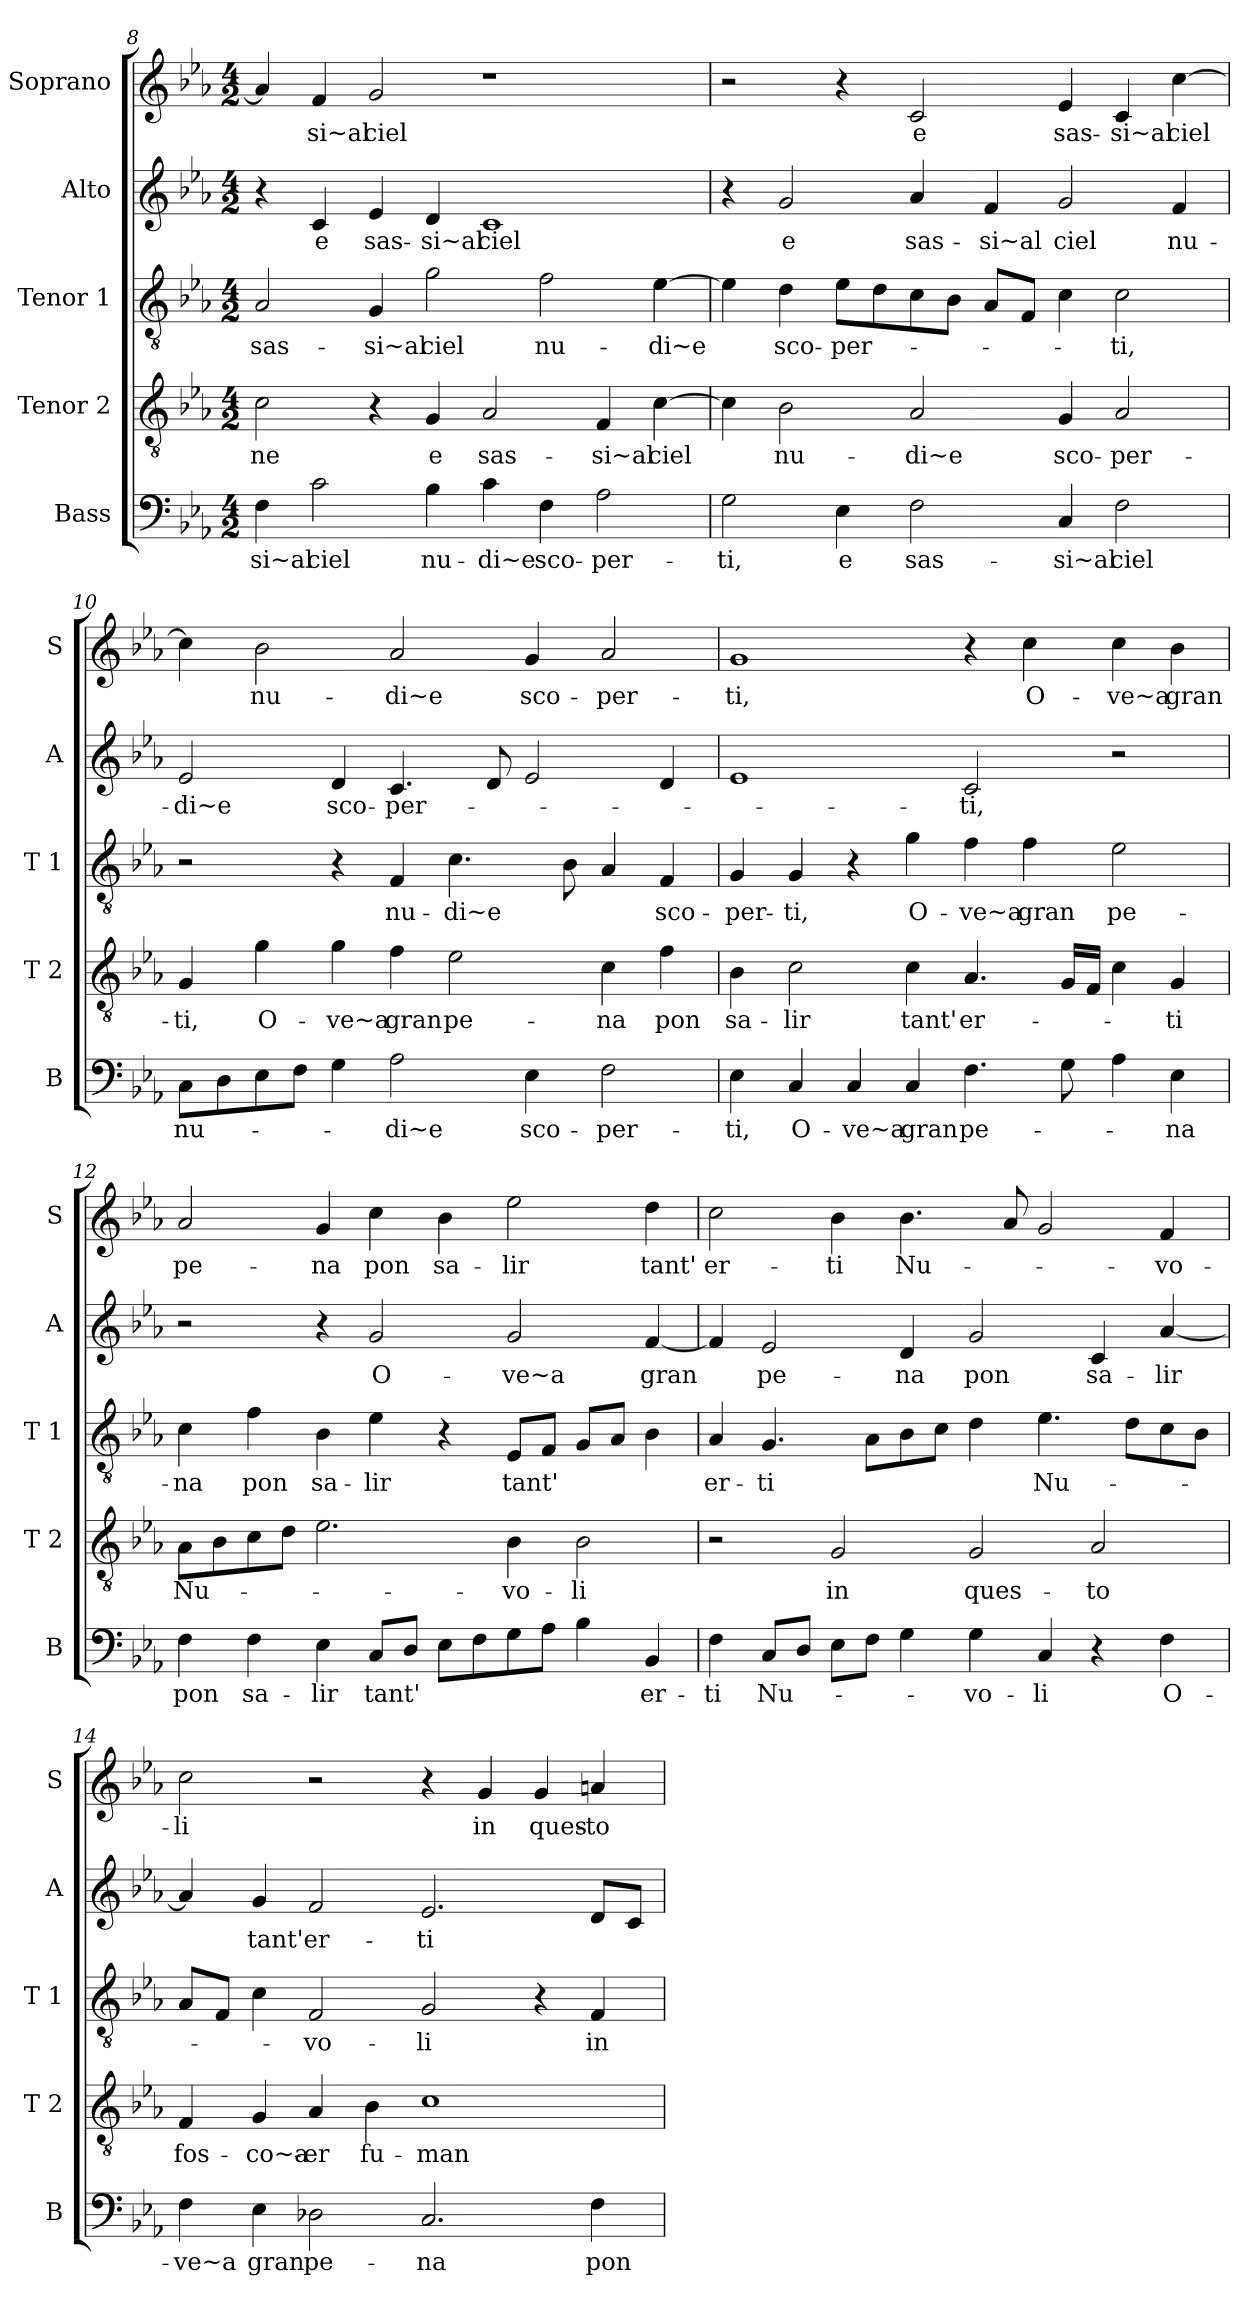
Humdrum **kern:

**kern	**text	**kern	**text	**kern	**text	**kern	**text	**kern	**text
*part5	*part5	*part4	*part4	*part3	*part3	*part2	*part2	*part1	*part1
*staff5	*staff5	*staff4	*staff4	*staff3	*staff3	*staff2	*staff2	*staff1	*staff1
*I"Bass	*	*I"Tenor 2	*	*I"Tenor 1	*	*I"Alto	*	*I"Soprano	*
*I'B	*	*I'T 2	*	*I'T 1	*	*I'A	*	*I'S	*
*clefF4	*	*clefGv2	*	*clefGv2	*	*clefG2	*	*clefG2	*
*k[b-e-a-]	*	*k[b-e-a-]	*	*k[b-e-a-]	*	*k[b-e-a-]	*	*k[b-e-a-]	*
*E-:	*	*E-:	*	*E-:	*	*E-:	*	*E-:	*
*M4/2	*	*M4/2	*	*M4/2	*	*M4/2	*	*M4/2	*
=8	=8	=8	=8	=8	=8	=8	=8	=8	=8
!	!LO:LY:b	!	!LO:LY:b	!	!LO:LY:b	!	!	!	!
4F\	-si~al	2c\	-ne	2A-/	sas-	4r	.	4a-/]	.
!	!LO:LY:b	!	!	!	!	!	!LO:LY:b	!	!LO:LY:b
2c\	ciel	.	.	.	.	4c/	e	4f/	-si~al
!	!	!	!	!	!LO:LY:b	!	!LO:LY:b	!	!LO:LY:b
.	.	4r	.	4G/	-si~al	4e-/	sas-	2g/	ciel
!	!LO:LY:b	!	!LO:LY:b	!	!LO:LY:b	!	!LO:LY:b	!	!
4B-\	nu-	4G/	e	2g\	ciel	4d/	-si~al	.	.
!	!LO:LY:b	!	!LO:LY:b	!	!	!	!LO:LY:b	!	!
4c\	-di~e	2A-/	sas-	.	.	1c	ciel	1r	.
!	!LO:LY:b	!	!	!	!LO:LY:b	!	!	!	!
4F\	sco-	.	.	2f\	nu-	.	.	.	.
!	!LO:LY:b	!	!LO:LY:b	!	!	!	!	!	!
2A-\	-per-	4F/	-si~al	.	.	.	.	.	.
!	!	!	!LO:LY:b	!	!LO:LY:b	!	!	!	!
.	.	[4c\	ciel	[4e-\	-di~e	.	.	.	.
=9	=9	=9	=9	=9	=9	=9	=9	=9	=9
!	!LO:LY:b	!	!	!	!	!	!	!	!
2G\	-ti,	4c\]	.	4e-\]	.	4r	.	2r	.
!	!	!	!LO:LY:b	!	!LO:LY:b	!	!LO:LY:b	!	!
.	.	2B-\	nu-	4d\	sco-	2g/	e	.	.
!	!LO:LY:b	!	!	!	!LO:LY:b	!	!	!	!
4E-\	e	.	.	8e-\L	-per-	.	.	4r	.
.	.	.	.	8d\	.	.	.	.	.
!	!LO:LY:b	!	!LO:LY:b	!	!	!	!LO:LY:b	!	!LO:LY:b
2F\	sas-	2A-/	-di~e	8c\	.	4a-/	sas-	2c/	e
.	.	.	.	8B-\J	.	.	.	.	.
!	!	!	!	!	!	!	!LO:LY:b	!	!
.	.	.	.	8A-/L	.	4f/	-si~al	.	.
.	.	.	.	8F/J	.	.	.	.	.
!	!LO:LY:b	!	!LO:LY:b	!	!	!	!LO:LY:b	!	!LO:LY:b
4C/	-si~al	4G/	sco-	4c\	.	2g/	ciel	4e-/	sas-
!	!LO:LY:b	!	!LO:LY:b	!	!LO:LY:b	!	!	!	!LO:LY:b
2F\	ciel	2A-/	-per-	2c\	-ti,	.	.	4c/	-si~al
!	!	!	!	!	!	!	!LO:LY:b	!	!LO:LY:b
.	.	.	.	.	.	4f/	nu-	[4cc\	ciel
!!LO:LB:g=z
=10	=10	=10	=10	=10	=10	=10	=10	=10	=10
!	!LO:LY:b	!	!LO:LY:b	!	!	!	!LO:LY:b	!	!
8C\L	nu-	4G/	-ti,	2r	.	2e-/	-di~e	4cc\]	.
8D\	.	.	.	.	.	.	.	.	.
!	!	!	!LO:LY:b	!	!	!	!	!	!LO:LY:b
8E-\	.	4g\	O-	.	.	.	.	2b-\	nu-
8F\J	.	.	.	.	.	.	.	.	.
!	!	!	!LO:LY:b	!	!	!	!LO:LY:b	!	!
4G\	.	4g\	-ve~a	4r	.	4d/	sco-	.	.
!	!LO:LY:b	!	!LO:LY:b	!	!LO:LY:b	!	!LO:LY:b	!	!LO:LY:b
2A-\	-di~e	4f\	gran	4F/	nu-	4.c/	-per-	2a-/	-di~e
!	!	!	!LO:LY:b	!	!LO:LY:b	!	!	!	!
.	.	2e-\	pe-	4.c\	-di~e	.	.	.	.
.	.	.	.	.	.	8d/	.	.	.
!	!LO:LY:b	!	!	!	!	!	!	!	!LO:LY:b
4E-\	sco-	.	.	.	.	2e-/	.	4g/	sco-
.	.	.	.	8B-\	.	.	.	.	.
!	!LO:LY:b	!	!LO:LY:b	!	!	!	!	!	!LO:LY:b
2F\	-per-	4c\	-na	4A-/	.	.	.	2a-/	-per-
!	!	!	!LO:LY:b	!	!LO:LY:b	!	!	!	!
.	.	4f\	pon	4F/	sco-	4d/	.	.	.
=11	=11	=11	=11	=11	=11	=11	=11	=11	=11
!	!LO:LY:b	!	!LO:LY:b	!	!LO:LY:b	!	!	!	!LO:LY:b
4E-\	-ti,	4B-\	sa-	4G/	-per-	1e-	.	1g	-ti,
!	!LO:LY:b	!	!LO:LY:b	!	!LO:LY:b	!	!	!	!
4C/	O-	2c\	-lir	4G/	-ti,	.	.	.	.
!	!LO:LY:b	!	!	!	!	!	!	!	!
4C/	-ve~a	.	.	4r	.	.	.	.	.
!	!LO:LY:b	!	!LO:LY:b	!	!LO:LY:b	!	!	!	!
4C/	gran	4c\	tant'	4g\	O-	.	.	.	.
!	!LO:LY:b	!	!LO:LY:b	!	!LO:LY:b	!	!LO:LY:b	!	!
4.F\	pe-	4.A-/	er-	4f\	-ve~a	2c/	-ti,	4r	.
!	!	!	!	!	!LO:LY:b	!	!	!	!LO:LY:b
.	.	.	.	4f\	gran	.	.	4cc\	O-
8G\	.	16G/LL	.	.	.	.	.	.	.
.	.	16F/JJ	.	.	.	.	.	.	.
!	!	!	!	!	!LO:LY:b	!	!	!	!LO:LY:b
4A-\	.	4c\	.	2e-\	pe-	2r	.	4cc\	-ve~a
!	!LO:LY:b	!	!LO:LY:b	!	!	!	!	!	!LO:LY:b
4E-\	-na	4G/	-ti	.	.	.	.	4b-\	gran
=12	=12	=12	=12	=12	=12	=12	=12	=12	=12
!	!LO:LY:b	!	!LO:LY:b	!	!LO:LY:b	!	!	!	!LO:LY:b
4F\	pon	8A-\L	Nu-	4c\	-na	2r	.	2a-/	pe-
.	.	8B-\	.	.	.	.	.	.	.
!	!LO:LY:b	!	!	!	!LO:LY:b	!	!	!	!
4F\	sa-	8c\	.	4f\	pon	.	.	.	.
.	.	8d\J	.	.	.	.	.	.	.
!	!LO:LY:b	!	!	!	!LO:LY:b	!	!	!	!LO:LY:b
4E-\	-lir	2.e-\	.	4B-\	sa-	4r	.	4g/	-na
!	!LO:LY:b	!	!	!	!LO:LY:b	!	!LO:LY:b	!	!LO:LY:b
8C/L	tant'	.	.	4e-\	-lir	2g/	O-	4cc\	pon
8D/J	.	.	.	.	.	.	.	.	.
!	!	!	!	!	!	!	!	!	!LO:LY:b
8E-\L	.	.	.	4r	.	.	.	4b-\	sa-
8F\	.	.	.	.	.	.	.	.	.
!	!	!	!LO:LY:b	!	!LO:LY:b	!	!LO:LY:b	!	!LO:LY:b
8G\	.	4B-\	-vo-	8E-/L	tant'	2g/	-ve~a	2ee-\	-lir
8A-\J	.	.	.	8F/J	.	.	.	.	.
!	!	!	!LO:LY:b	!	!	!	!	!	!
4B-\	.	2B-\	-li	8G/L	.	.	.	.	.
.	.	.	.	8A-/J	.	.	.	.	.
!	!LO:LY:b	!	!	!	!	!	!LO:LY:b	!	!LO:LY:b
4BB-/	er-	.	.	4B-\	.	[4f/	gran	4dd\	tant'
!!LO:LB:g=z
=13	=13	=13	=13	=13	=13	=13	=13	=13	=13
!	!LO:LY:b	!	!	!	!LO:LY:b	!	!	!	!LO:LY:b
4F\	-ti	2r	.	4A-/	er-	4f/]	.	2cc\	er-
!	!LO:LY:b	!	!	!	!LO:LY:b	!	!LO:LY:b	!	!
8C/L	Nu-	.	.	4.G/	-ti	2e-/	pe-	.	.
8D/J	.	.	.	.	.	.	.	.	.
!	!	!	!LO:LY:b	!	!	!	!	!	!LO:LY:b
8E-\L	.	2G/	in	.	.	.	.	4b-\	-ti
8F\J	.	.	.	8A-\L	.	.	.	.	.
!	!	!	!	!	!	!	!LO:LY:b	!	!LO:LY:b
4G\	.	.	.	8B-\	.	4d/	-na	4.b-\	Nu-
.	.	.	.	8c\J	.	.	.	.	.
!	!LO:LY:b	!	!LO:LY:b	!	!	!	!LO:LY:b	!	!
4G\	-vo-	2G/	ques-	4d\	.	2g/	pon	.	.
.	.	.	.	.	.	.	.	8a-/	.
!	!LO:LY:b	!	!	!	!LO:LY:b	!	!	!	!
4C/	-li	.	.	4.e-\	Nu-	.	.	2g/	.
!	!	!	!LO:LY:b	!	!	!	!LO:LY:b	!	!
4r	.	2A-/	-to	.	.	4c/	sa-	.	.
.	.	.	.	8d\L	.	.	.	.	.
!	!LO:LY:b	!	!	!	!	!	!LO:LY:b	!	!LO:LY:b
4F\	O-	.	.	8c\	.	[4a-/	-lir	4f/	-vo-
.	.	.	.	8B-\J	.	.	.	.	.
=14	=14	=14	=14	=14	=14	=14	=14	=14	=14
!	!LO:LY:b	!	!LO:LY:b	!	!	!	!	!	!LO:LY:b
4F\	-ve~a	4F/	fos-	8A-/L	.	4a-/]	.	2cc\	-li
.	.	.	.	8F/J	.	.	.	.	.
!	!LO:LY:b	!	!LO:LY:b	!	!	!	!LO:LY:b	!	!
4E-\	gran	4G/	-co~a-	4c\	.	4g/	tant'	.	.
!	!LO:LY:b	!	!LO:LY:b	!	!LO:LY:b	!	!LO:LY:b	!	!
2D-X\	pe-	4A-/	-er	2F/	-vo-	2f/	er-	2r	.
!	!	!	!LO:LY:b	!	!	!	!	!	!
.	.	4B-\	fu-	.	.	.	.	.	.
!	!LO:LY:b	!	!LO:LY:b	!	!LO:LY:b	!	!LO:LY:b	!	!
2.C/	-na	1c	-man-	2G/	-li	2.e-/	-ti	4r	.
!	!	!	!	!	!	!	!	!	!LO:LY:b
.	.	.	.	.	.	.	.	4g/	in
!	!	!	!	!	!	!	!	!	!LO:LY:b
.	.	.	.	4r	.	.	.	4g/	ques-
!	!LO:LY:b	!	!	!	!LO:LY:b	!	!	!	!LO:LY:b
4F\	pon	.	.	4F/	in	8d/L	.	4an/	-to
.	.	.	.	.	.	8c/J	.	.	.
=	=	=	=	=	=	=	=	=	=
*-	*-	*-	*-	*-	*-	*-	*-	*-	*-
